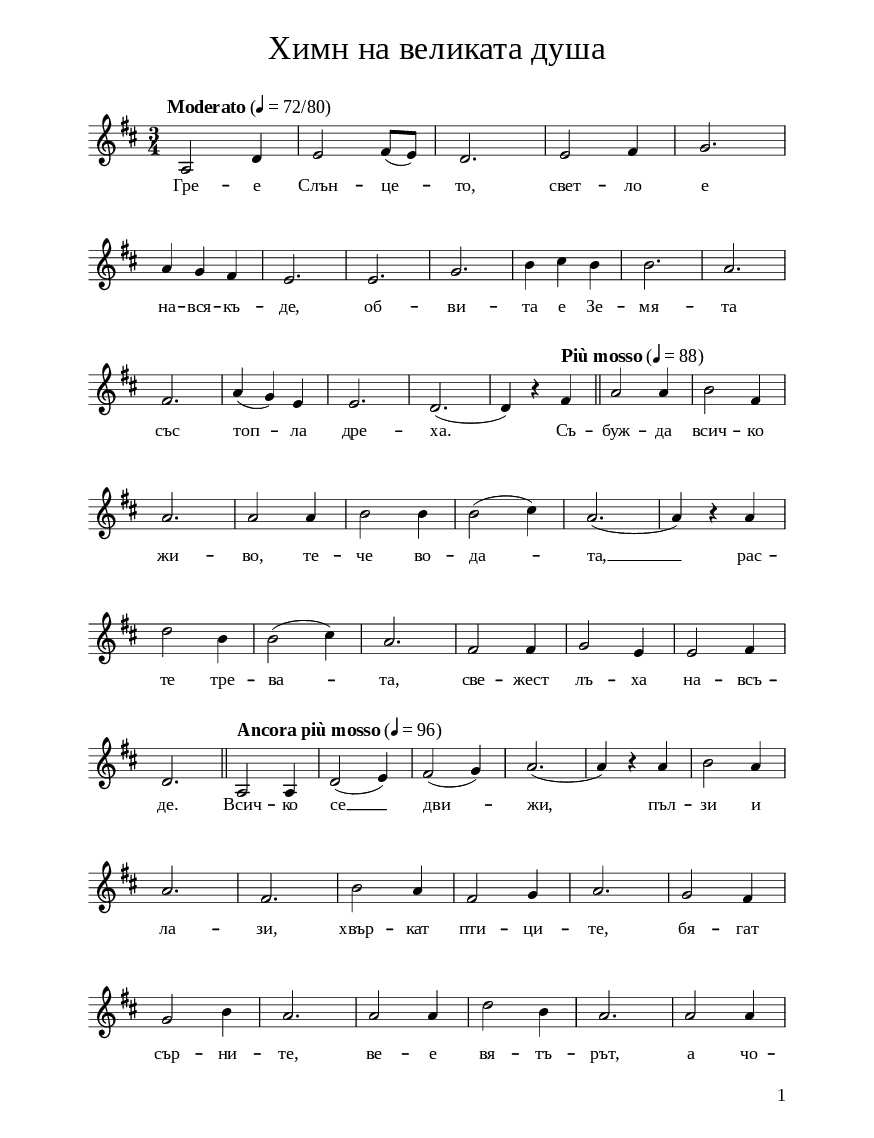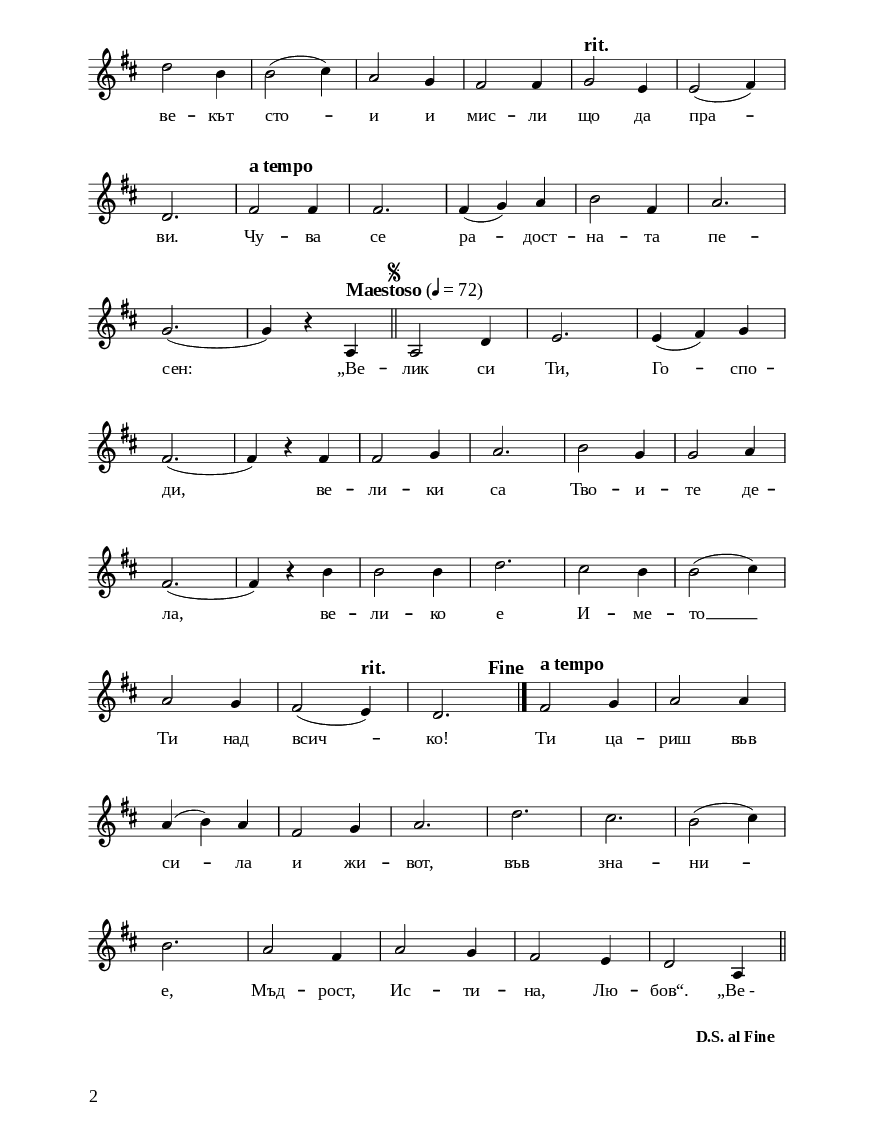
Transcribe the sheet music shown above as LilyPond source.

\version "2.24.2"

% include paper part and global functions
\include "include/globals.ily"

\bookpart {
  \label #'ref104
  \tocItem \markup "Химн на великата душа"
  \include "include/bookpart-paper.ily"
  \score {
    \include "include/score-layout.ily"

    \new Voice \absolute {
      \clef treble
      \key d \major
      \time 3/4
      \tempoFunc "Moderato" 4 "72/80"
      \autoBeamOff

      a2 d'4 | e'2 fis'8 [ (e'8) ]| d'2. | e'2 fis'4 | g'2. | \break

      a'4 g'4 fis'4 | e'2. | e'2. | g'2. | b'4 cis''4 b'4 | b'2. | a'2. | \break

      fis'2. | a'4 (g'4) e'4 | e'2. | d'2. (| d'4) r4
      \tempoFunc "Più mosso" 4 "88"
      fis'4  \bar "||" a'2 a'4 | b'2 fis'4 | \break

      a'2. | a'2 a'4 | b'2 b'4 | b'2 ( cis''4 ) | a'2. ( | a'4 ) r4 a'4 | \break

      d''2 b'4 | b'2 ( cis''4 ) | a'2. | fis'2 fis'4  | g'2 e'4 | e'2 fis'4 | \break

      d'2.  \bar "||"
      \tempoFunc "Ancora più mosso" 4 "96"

      a2 a4 | d'2 ( e'4 ) | fis'2 ( g'4 ) | a'2. (| a'4 ) r4 a'4 | b'2 a'4 | \break

      a'2. | fis'2. |

      b'2 a'4 | fis'2 g'4 | a'2. | g'2 fis'4 | \break

      g'2 b'4 | a'2. | a'2 a'4 | d''2 b'4 | a'2. | a'2 a'4 | \pageBreak

      d''2 b'4 | b'2 ( cis''4 ) | a'2 g'4 |fis'2  fis'4 |
      \tempo "rit." g'2  e'4 | e'2 ( fis'4 ) | \break
      d'2. | \tempo "a tempo" fis'2 fis'4 | fis'2. | fis'4 ( g'4 )  a'4 | b'2 fis'4 |a'2.   \break
      | % 61
      g'2. (| g'4) r4  \tempoFunc "Maestoso" 4 "72" a4 \mark \markup {\small \musicglyph "scripts.segno" }  \bar "||"
      a2  d'4 | % 63
      e'2. | % 64
      e'4 (  fis'4 )  g'4 |\break  % 65
      fis'2. (|   fis'4) r4  fis'4 | % 66
      fis'2  g'4 | % 67
      a'2. | % 68
      b'2  g'4 | % 69
      g'2  a'4 | \break
      fis'2. (| fis'4) r4 b'4 | % 71
      b'2  b'4 | % 72
      d''2.  | % 73
      cis''2  b'4 | % 74
      b'2 (  cis''4 ) | \break % 75
      a'2  g'4 |  % 76
      fis'2 ( \tempo "rit." e'4 )  | % 77
      \tempo "            Fine" d'2. \bar "|."
      | % 78
      \tempo "a tempo" fis'2 g'4 | % 79
      a'2  a'4 | \break
      a'4 (  b'4 )  a'4 | % 81
      fis'2  g'4 | % 82
      a'2. | % 83
      d''2. | % 84
      cis''2. | % 85
      b'2 (  cis''4 ) | \break % 86
      b'2.  | % 87
      a'2  fis'4 | % 88
      a'2  g'4 | % 89
      fis'2  e'4 |
      d'2  a4 | \bar"||"
    }

    \addlyrics {
      Гре -- е Слън -- це -- то, свет -- ло е

      на -- вся -- къ -- де,  об -- ви -- та е Зе -- мя -- та със топ -- ла дре -- ха.

      Съ -- буж -- да всич  --  ко жи -- во,

      те -- че во -- да -- та, __ рас -- те тре -- ва -- та,

      све -- жест лъ -- ха на -- всъ -- де.

      Всич -- ко се __ дви -- жи, пъл -- зи и ла -- зи,

      хвър -- кат пти -- ци -- те, бя -- гат сър -- ни -- те,

      ве -- е вя -- тъ -- рът, а чо -- ве -- кът сто -- и

      и мис -- ли що да пра -- ви.

      Чу -- ва се ра -- дост -- на -- та пе -- сен:

      „Ве -- лик си Ти, Го -- спо -- ди,

      ве -- ли -- ки са Тво -- и -- те де -- ла,

      ве -- ли -- ко е И -- ме -- то __ Ти над всич -- ко!

      Ти ца -- риш във си -- ла и жи -- вот,

      във зна -- ни -- е, Мъд -- рост,

      Ис -- ти -- на, Лю -- бов“. "„Ве - "

    }

    \header {
      title = \titleFunc "Химн на великата душа" "Himn na velikata Dusha"
    }

    \midi{}

  } % score

  \markup \dc-one "D.S. al Fine"

} % bookpart
